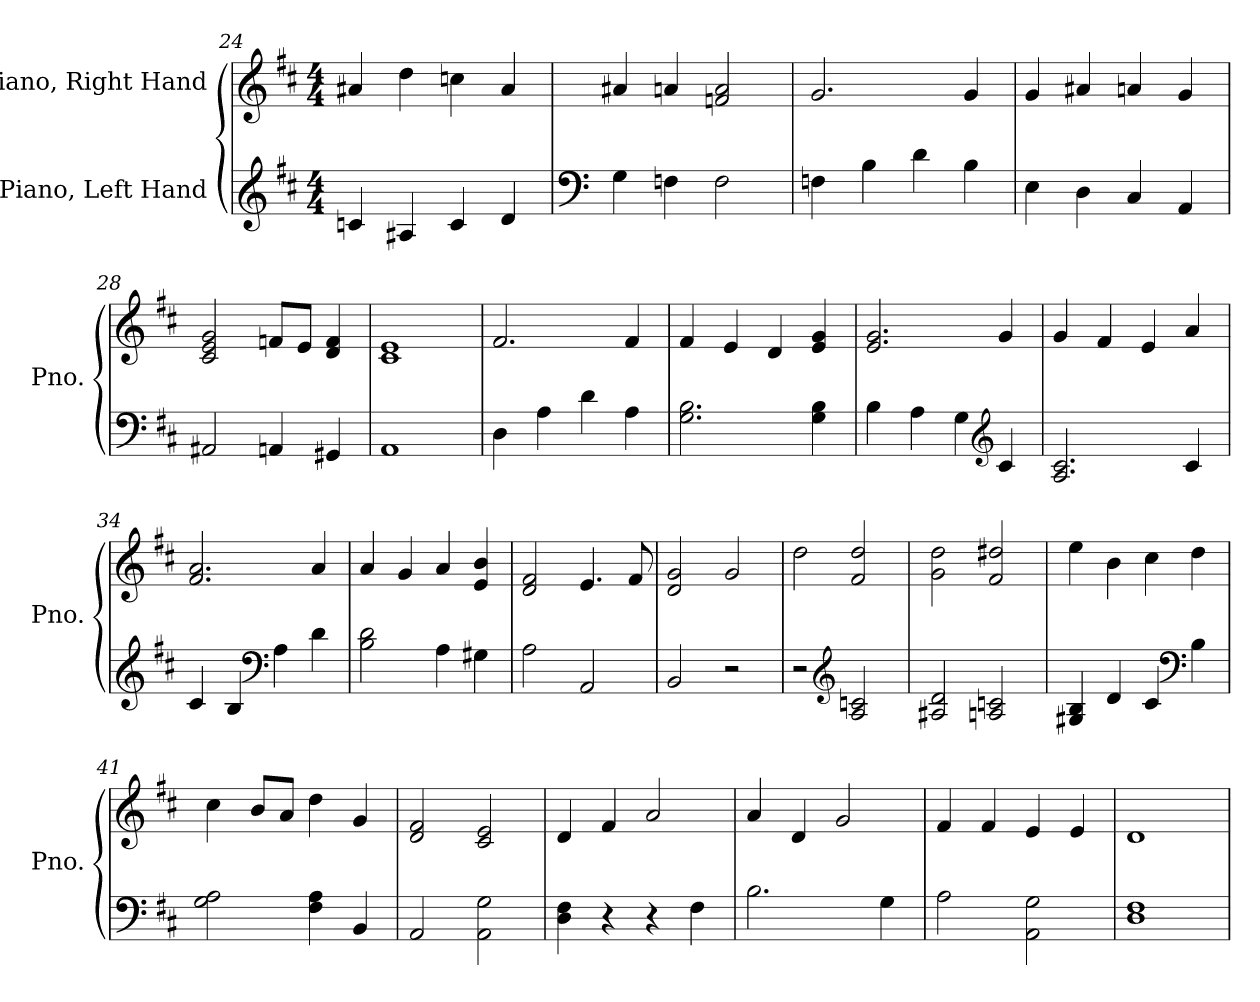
**kern	**kern
*part2	*part1
*staff2	*staff1
*I"Piano, Left Hand	*I"Piano, Right Hand
*I'Pno.	*I'Pno.
*clefG2	*clefG2
*k[f#c#]	*k[f#c#]
*M4/4	*M4/4
=24	=24
4cn/	4a#X/
4A#X/	4dd\
4c/	4ccn\
4d/	4a#/
=25	=25
*clefF4	*
4G\	4a#X/
4Fn\	4an/
2F\	2fn/ 2a/
=26	=26
4Fn\	2.g/
4B\	.
4d\	.
4B\	4g/
=27	=27
4E\	4g/
4D\	4a#X/
4C#/	4an/
4AA/	4g/
!!LO:LB:g=z
=28	=28
2AA#X/	2c#/ 2e/ 2g/
4AAn/	8fn/L
.	8e/J
4GG#X/	4d/ 4f/
=29	=29
1AA	1c# 1e
=30	=30
4D\	2.f#/
4A\	.
4d\	.
4A\	4f#/
=31	=31
2.G\ 2.B\	4f#/
.	4e/
.	4d/
4G\ 4B\	4e/ 4g/
=32	=32
4B\	2.e/ 2.g/
4A\	.
4G\	.
*clefG2	*
4c#/	4g/
=33	=33
2.A/ 2.c#/	4g/
.	4f#/
.	4e/
4c#/	4a/
=34	=34
4c#/	2.f#/ 2.a/
4B/	.
*clefF4	*
4A\	.
4d\	4a/
!!LO:LB:g=z
=35	=35
2B\ 2d\	4a/
.	4g/
4A\	4a/
4G#X\	4e/ 4b/
=36	=36
2A\	2d/ 2f#/
2AA/	4.e/
.	8f#/
=37	=37
2BB/	2d/ 2g/
2r	2g/
=38	=38
2r	2dd\
*clefG2	*
2A/ 2cn/	2f#/ 2dd/
=39	=39
2A#X/ 2d/	2g\ 2dd\
2An/ 2cn/	2f#/ 2dd#X/
=40	=40
4G#X/ 4B/	4ee\
4d/	4b\
4c#/	4cc#\
*clefF4	*
4B\	4dd\
=41	=41
2G\ 2A\	4cc#\
.	8b/L
.	8a/J
4F#\ 4A\	4dd\
4BB/	4g/
=42	=42
2AA/	2d/ 2f#/
2AA\ 2G\	2c#/ 2e/
!!LO:PB:g=z
=43	=43
4D\ 4F#\	4d/
4r	4f#/
4r	2a/
4F#\	.
=44	=44
2.B\	4a/
.	4d/
.	2g/
4G\	.
=45	=45
2A\	4f#/
.	4f#/
2AA\ 2G\	4e/
.	4e/
=46	=46
1D 1F#	1d
=	=
*-	*-
